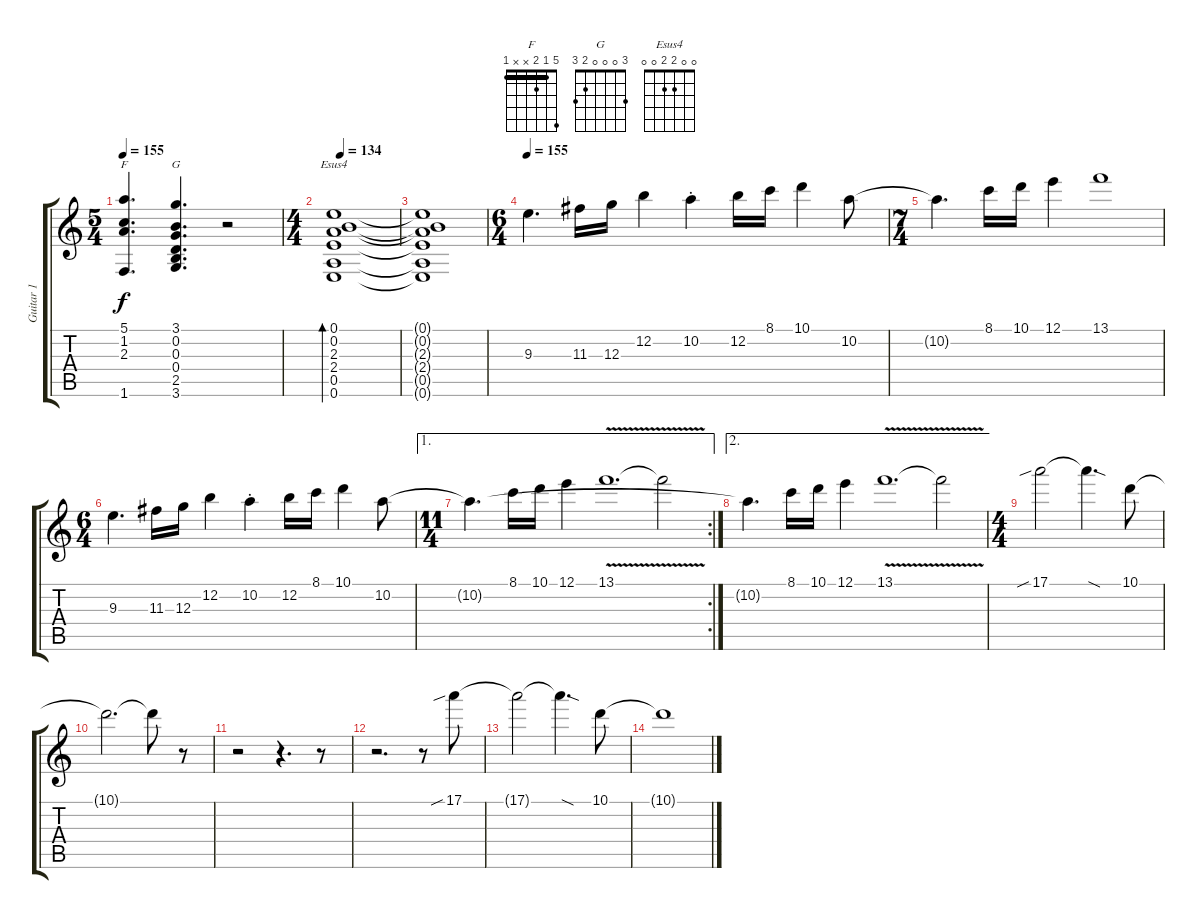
\track ("Guitar 1" "Guitar 1") {instrument distortionguitar}
\staff {score tabs}
\tuning (E4 B3 G3 D3 A2 E2) {hide}
\chord ("F" 5 1 2 x x 1) {barre 1}
\chord ("G" 3 0 0 0 2 3)
\chord ("Esus4" 0 0 2 2 0 0)
\ts (5 4)
\tempo 155
\clef g2
\ks c
(5.1 1.2 2.3 1.6).4{d ch "F" dy f} (3.1 0.2 0.3 0.4 2.5 3.6).4{d ch "G"} r.2 |
\ts (4 4)
\tempo 134
(0.1 0.2 2.3 2.4 0.5 0.6).1{bd 480 ch "Esus4"} |
(0.1{t} 0.2{t} 2.3{t} 2.4{t} 0.5{t} 0.6{t}).1 |
\ts (6 4)
\tempo 155
9.3.4{d instrument distortionguitar} 11.3.16 12.3.16 12.2.4 10.2{st}.4 12.2.16 8.1.16 10.1.4 10.2.8 |
\ts (7 4)
10.2{t}.4{d} 8.1.16 10.1.16 12.1.4 13.1.1 |
\ts (6 4)
9.3.4{d instrument distortionguitar} 11.3.16 12.3.16 12.2.4 10.2{st}.4 12.2.16 8.1.16 10.1.4 10.2.8 |
\ae 1
\rc 2
\ts (11 4)
10.2{t}.4{d} 8.1.16 10.1.16 12.1.4 13.1{v}.1{d} 13.1{t}.2 |
\ae 2
10.2{t}.4{d} 8.1.16 10.1.16 12.1.4 13.1{v}.1{d} 13.1{t}.2 |
\ts (4 4)
17.1{sib}.2 17.1{sod t}.4{d} 10.1.8 |
10.1{t}.2{d} 10.1{t}.8 r.8 |
r.2 r.4{d} r.8 |
r.2{d} r.8 17.1{sib}.8 |
17.1{t}.2 17.1{sod t}.4{d} 10.1.8 |
10.1{t}.1
